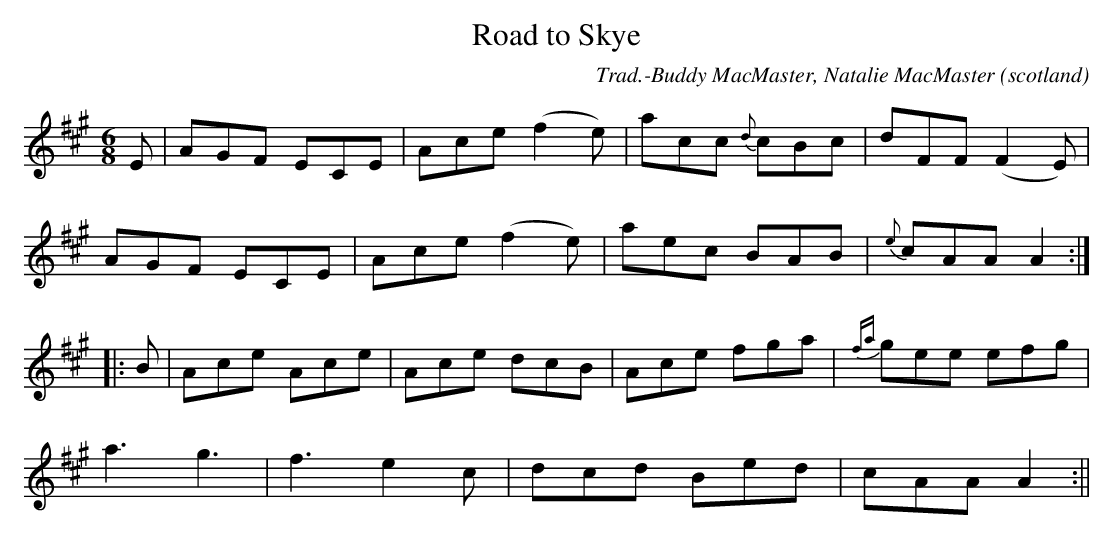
X:1
T:Road to Skye
O:scotland
C:Trad.-Buddy MacMaster, Natalie MacMaster
M:6/8
L:1/8
K:A
E|AGF ECE|Ace (f2e)|acc {d}cBc|dFF (F2E)|
AGF ECE|Ace (f2e)|aec BAB|{e}cAA A2:|
|:B|Ace Ace|Ace dcB|Ace fga|{fa}gee efg|
a3 g3|f3 e2c|dcd Bed|cAA A2:||
